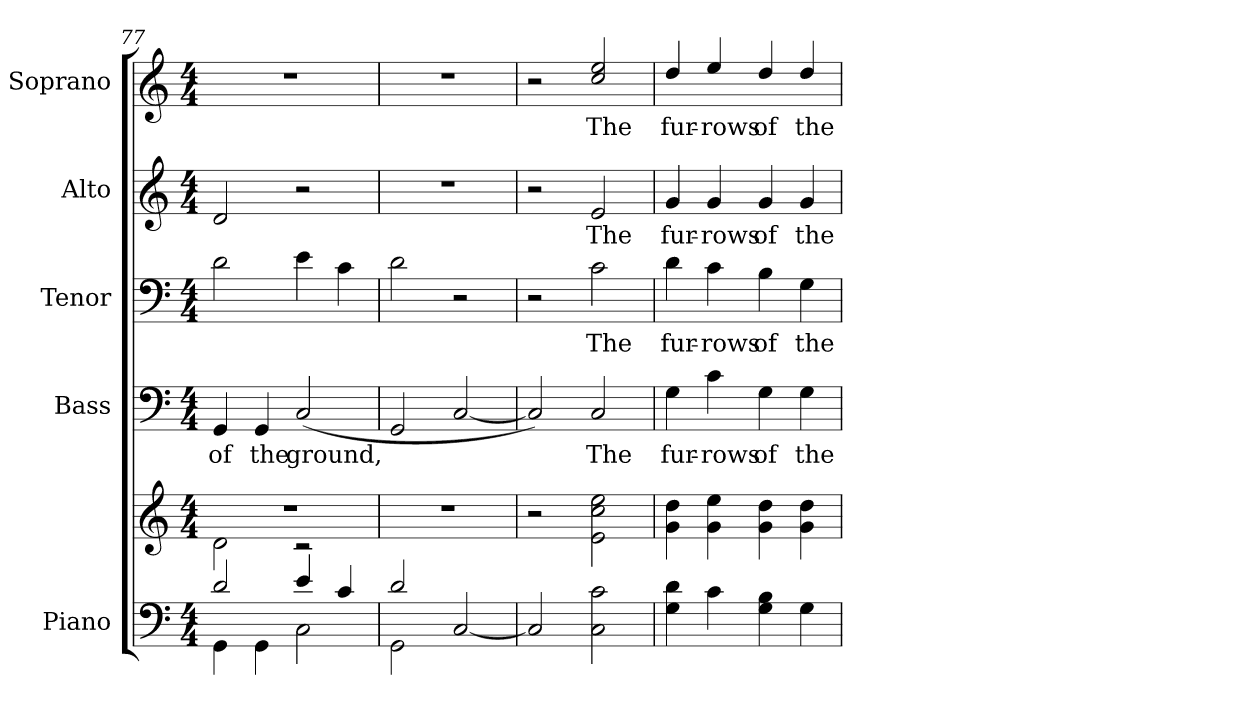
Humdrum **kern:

**kern	**kern	**kern	**text	**kern	**text	**kern	**text	**kern	**text
*part5	*part5	*part4	*part4	*part3	*part3	*part2	*part2	*part1	*part1
*staff6	*staff5	*staff4	*staff4	*staff3	*staff3	*staff2	*staff2	*staff1	*staff1
*I"Piano	*	*I"Bass	*	*I"Tenor	*	*I"Alto	*	*I"Soprano	*
*I'Pno.	*	*I'B.	*	*I'T.	*	*I'A.	*	*I'S.	*
*clefF4	*clefG2	*clefF4	*	*clefF4	*	*clefG2	*	*clefG2	*
*k[]	*k[]	*k[]	*	*k[]	*	*k[]	*	*k[]	*
*C:	*C:	*C:	*	*C:	*	*C:	*	*C:	*
*M4/4	*M4/4	*M4/4	*	*M4/4	*	*M4/4	*	*M4/4	*
=77	=77	=77	=77	=77	=77	=77	=77	=77	=77
*^	*^	*	*	*	*	*	*	*	*
!	!	!	!	!	!LO:LY:b:color=#000000	!	!	!	!	!	!
2di/	4GGi\	1r	2di\	4GGi/	of	2di\	.	2di/	.	1r	.
!	!	!	!	!	!LO:LY:b:color=#000000	!	!	!	!	!	!
.	4GGi\	.	.	4GGi/	the	.	.	.	.	.	.
!	!	!	!	!	!LO:LY:b:color=#000000	!	!	!	!	!	!
4ei/	2Ci\	.	2r	(2Ci/	ground,	4ei\	.	2r	.	.	.
4ci/	.	.	.	.	.	4ci\	.	.	.	.	.
*	*	*v	*v	*	*	*	*	*	*	*	*
=78	=78	=78	=78	=78	=78	=78	=78	=78	=78	=78
2di/	2GGi\	1r	2GGi/	.	2di\	.	1r	.	1r	.
2ryy	[<2Ci/	.	[<2Ci/	.	2r	.	.	.	.	.
!!LO:PB:g=z
=79	=79	=79	=79	=79	=79	=79	=79	=79	=79	=79
2ryy	2Ci/]	2r	2Ci/])	.	2r	.	2r	.	2r	.
!	!	!	!	!LO:LY:b:color=#000000	!	!	!	!	!	!
!	!	!	!	!	!	!LO:LY:b:color=#000000	!	!	!	!
!	!	!	!	!	!	!	!	!LO:LY:b:color=#000000	!	!
!	!	!	!	!	!	!	!	!	!	!LO:LY:b:color=#000000
2ryy	2Ci\ 2ci	2ei\ 2cci 2eei	2Ci/	The	2ci\	The	2ei/	The	2cci/ 2eei	The
*v	*v	*	*	*	*	*	*	*	*	*
=80	=80	=80	=80	=80	=80	=80	=80	=80	=80
*^	*	*	*	*	*	*	*	*	*
!	!	!	!	!LO:LY:b:color=#000000	!	!	!	!	!	!
*v	*v	*	*	*	*	*	*	*	*	*
*^	*	*	*	*	*	*	*	*	*
!	!	!	!	!	!	!LO:LY:b:color=#000000	!	!	!	!
*v	*v	*	*	*	*	*	*	*	*	*
*^	*	*	*	*	*	*	*	*	*
!	!	!	!	!	!	!	!	!LO:LY:b:color=#000000	!	!
*v	*v	*	*	*	*	*	*	*	*	*
*^	*	*	*	*	*	*	*	*	*
!	!	!	!	!	!	!	!	!	!	!LO:LY:b:color=#000000
*v	*v	*	*	*	*	*	*	*	*	*
4Gi\ 4di	4gi\ 4ddi	4Gi\	fur-	4di\	fur-	4gi/	fur-	4ddi/	fur-
!	!	!	!LO:LY:b:color=#000000	!	!	!	!	!	!
!	!	!	!	!	!LO:LY:b:color=#000000	!	!	!	!
!	!	!	!	!	!	!	!LO:LY:b:color=#000000	!	!
!	!	!	!	!	!	!	!	!	!LO:LY:b:color=#000000
4ci\	4gi\ 4eei	4ci\	-rows	4ci\	-rows	4gi/	-rows	4eei/	-rows
!	!	!	!LO:LY:b:color=#000000	!	!	!	!	!	!
!	!	!	!	!	!LO:LY:b:color=#000000	!	!	!	!
!	!	!	!	!	!	!	!LO:LY:b:color=#000000	!	!
!	!	!	!	!	!	!	!	!	!LO:LY:b:color=#000000
4Gi\ 4Bi	4gi\ 4ddi	4Gi\	of	4Bi\	of	4gi/	of	4ddi/	of
!	!	!	!LO:LY:b:color=#000000	!	!	!	!	!	!
!	!	!	!	!	!LO:LY:b:color=#000000	!	!	!	!
!	!	!	!	!	!	!	!LO:LY:b:color=#000000	!	!
!	!	!	!	!	!	!	!	!	!LO:LY:b:color=#000000
4Gi\	4gi\ 4ddi	4Gi\	the	4Gi\	the	4gi/	the	4ddi/	the
=	=	=	=	=	=	=	=	=	=
*-	*-	*-	*-	*-	*-	*-	*-	*-	*-
